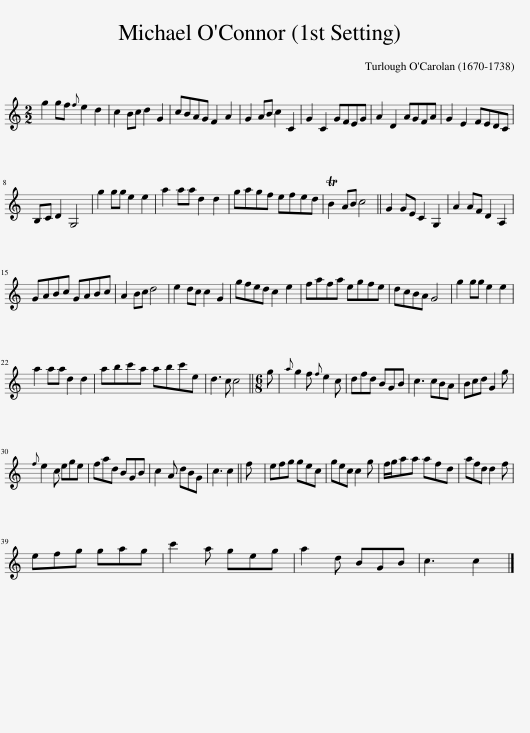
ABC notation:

X:1
L:1/8
M:2/2
I:linebreak $
K:C
V:1 treble
V:1
 g2 gf{f} e2 d2 | c2 Bc d2 G2 | cBAG F2 A2 | G2 AB c2 C2 | G2 C2 GFEG | %5
 A2 D2 AGFA | G2 E2 FEDC |$ B,C D2 G,4 | g2 gg e2 e2 | a2 aa d2 d2 | %10
 gagf efed | TB2 AB c4 || G2 GE C2 G,2 | A2 AF D2 A,2 |$ GABc GABc | %15
 A2 Bc d4 | e2 dc c2 G2 | gfed c2 e2 | fafa egfe | dcBA G4 | %20
 g2 gg e2 e2 |$ a2 aa d2 d2 | abc'a abc'e | d3 c c4 ||[M:6/8] g | %25
{a} g2 f{f} e2 c | dfd BGB | c3 cBA | Bcd G2 g |${f} e2 c ege | %30
 fad BGB | c2 A dBG | c3 c2 || f | efg gec | %35
 gec c2 g | f/g/aa afd | afd d2 f |$ efg gag | c'2 a geg | %40
 a2 d BGB | c3 c2 |] %42
